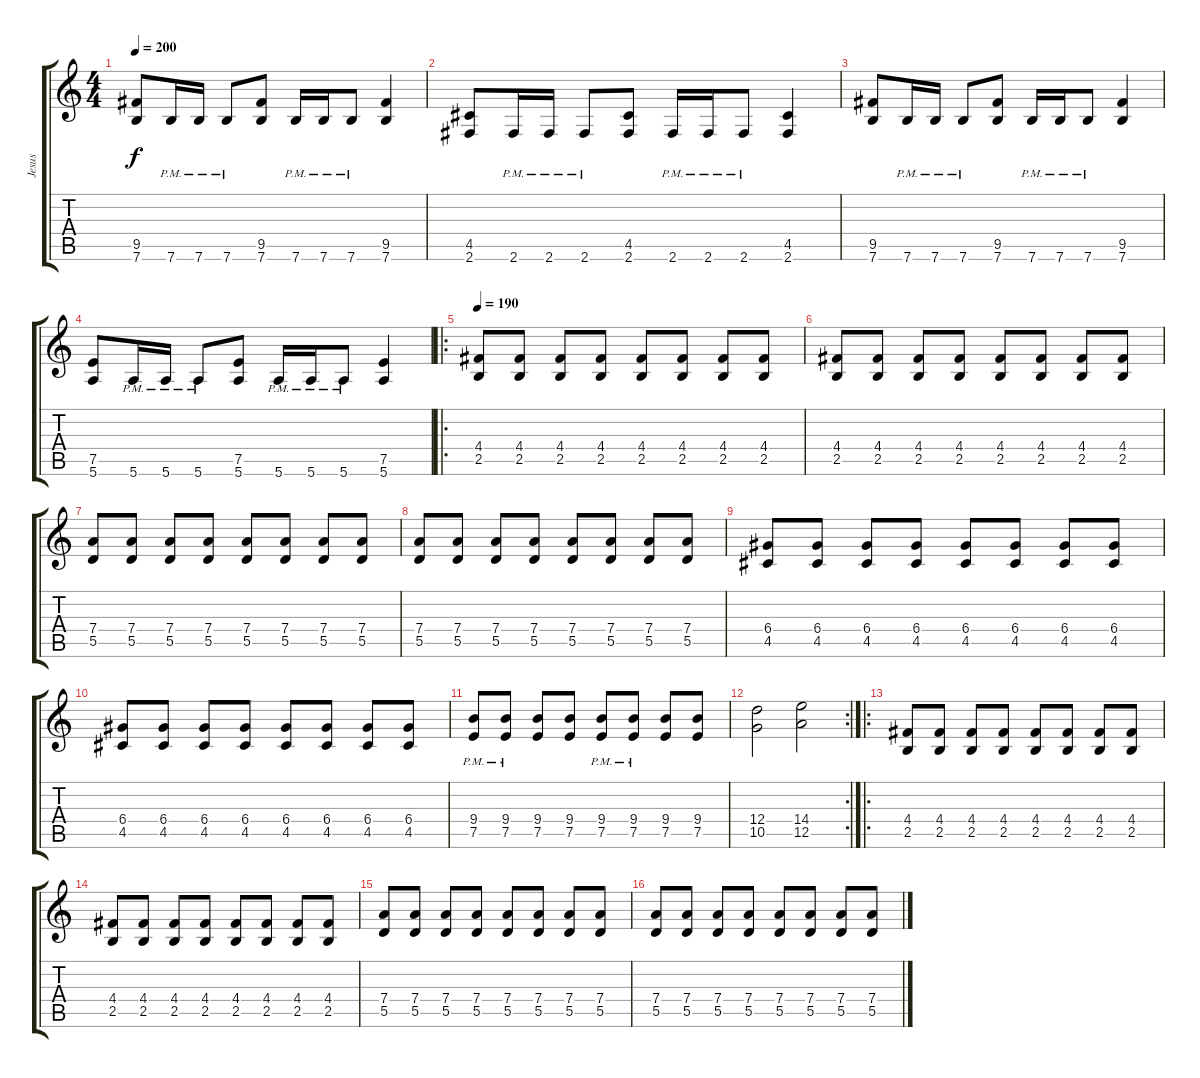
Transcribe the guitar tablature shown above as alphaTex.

\track ("Jesus" "Jesus") {instrument distortionguitar}
\staff {score tabs}
\tuning (E4 B3 G3 D3 A2 E2) {hide}
\ts (4 4)
\tempo 200
\clef g2
\ks c
(9.5 7.6).8{dy f} 7.6{pm}.16 7.6{pm}.16 7.6{pm}.8 (9.5 7.6).8 7.6{pm}.16 7.6{pm}.16 7.6{pm}.8 (9.5 7.6).4 |
(4.5 2.6).8 2.6{pm}.16 2.6{pm}.16 2.6{pm}.8 (4.5 2.6).8 2.6{pm}.16 2.6{pm}.16 2.6{pm}.8 (4.5 2.6).4 |
(9.5 7.6).8 7.6{pm}.16 7.6{pm}.16 7.6{pm}.8 (9.5 7.6).8 7.6{pm}.16 7.6{pm}.16 7.6{pm}.8 (9.5 7.6).4 |
(7.5 5.6).8 5.6{pm}.16 5.6{pm}.16 5.6{pm}.8 (7.5 5.6).8 5.6{pm}.16 5.6{pm}.16 5.6{pm}.8 (7.5 5.6).4 |
\ro
\tempo 190
(4.4 2.5).8 (4.4 2.5).8 (4.4 2.5).8 (4.4 2.5).8 (4.4 2.5).8 (4.4 2.5).8 (4.4 2.5).8 (4.4 2.5).8 |
(4.4 2.5).8 (4.4 2.5).8 (4.4 2.5).8 (4.4 2.5).8 (4.4 2.5).8 (4.4 2.5).8 (4.4 2.5).8 (4.4 2.5).8 |
(7.4 5.5).8 (7.4 5.5).8 (7.4 5.5).8 (7.4 5.5).8 (7.4 5.5).8 (7.4 5.5).8 (7.4 5.5).8 (7.4 5.5).8 |
(7.4 5.5).8 (7.4 5.5).8 (7.4 5.5).8 (7.4 5.5).8 (7.4 5.5).8 (7.4 5.5).8 (7.4 5.5).8 (7.4 5.5).8 |
(6.4 4.5).8 (6.4 4.5).8 (6.4 4.5).8 (6.4 4.5).8 (6.4 4.5).8 (6.4 4.5).8 (6.4 4.5).8 (6.4 4.5).8 |
(6.4 4.5).8 (6.4 4.5).8 (6.4 4.5).8 (6.4 4.5).8 (6.4 4.5).8 (6.4 4.5).8 (6.4 4.5).8 (6.4 4.5).8 |
(9.4{pm} 7.5{pm}).8 (9.4{pm} 7.5{pm}).8 (9.4 7.5).8 (9.4 7.5).8 (9.4{pm} 7.5{pm}).8 (9.4{pm} 7.5{pm}).8 (9.4 7.5).8 (9.4 7.5).8 |
\rc 2
(12.4 10.5).2 (14.4 12.5).2 |
\ro
(4.4 2.5).8 (4.4 2.5).8 (4.4 2.5).8 (4.4 2.5).8 (4.4 2.5).8 (4.4 2.5).8 (4.4 2.5).8 (4.4 2.5).8 |
(4.4 2.5).8 (4.4 2.5).8 (4.4 2.5).8 (4.4 2.5).8 (4.4 2.5).8 (4.4 2.5).8 (4.4 2.5).8 (4.4 2.5).8 |
(7.4 5.5).8 (7.4 5.5).8 (7.4 5.5).8 (7.4 5.5).8 (7.4 5.5).8 (7.4 5.5).8 (7.4 5.5).8 (7.4 5.5).8 |
(7.4 5.5).8 (7.4 5.5).8 (7.4 5.5).8 (7.4 5.5).8 (7.4 5.5).8 (7.4 5.5).8 (7.4 5.5).8 (7.4 5.5).8
